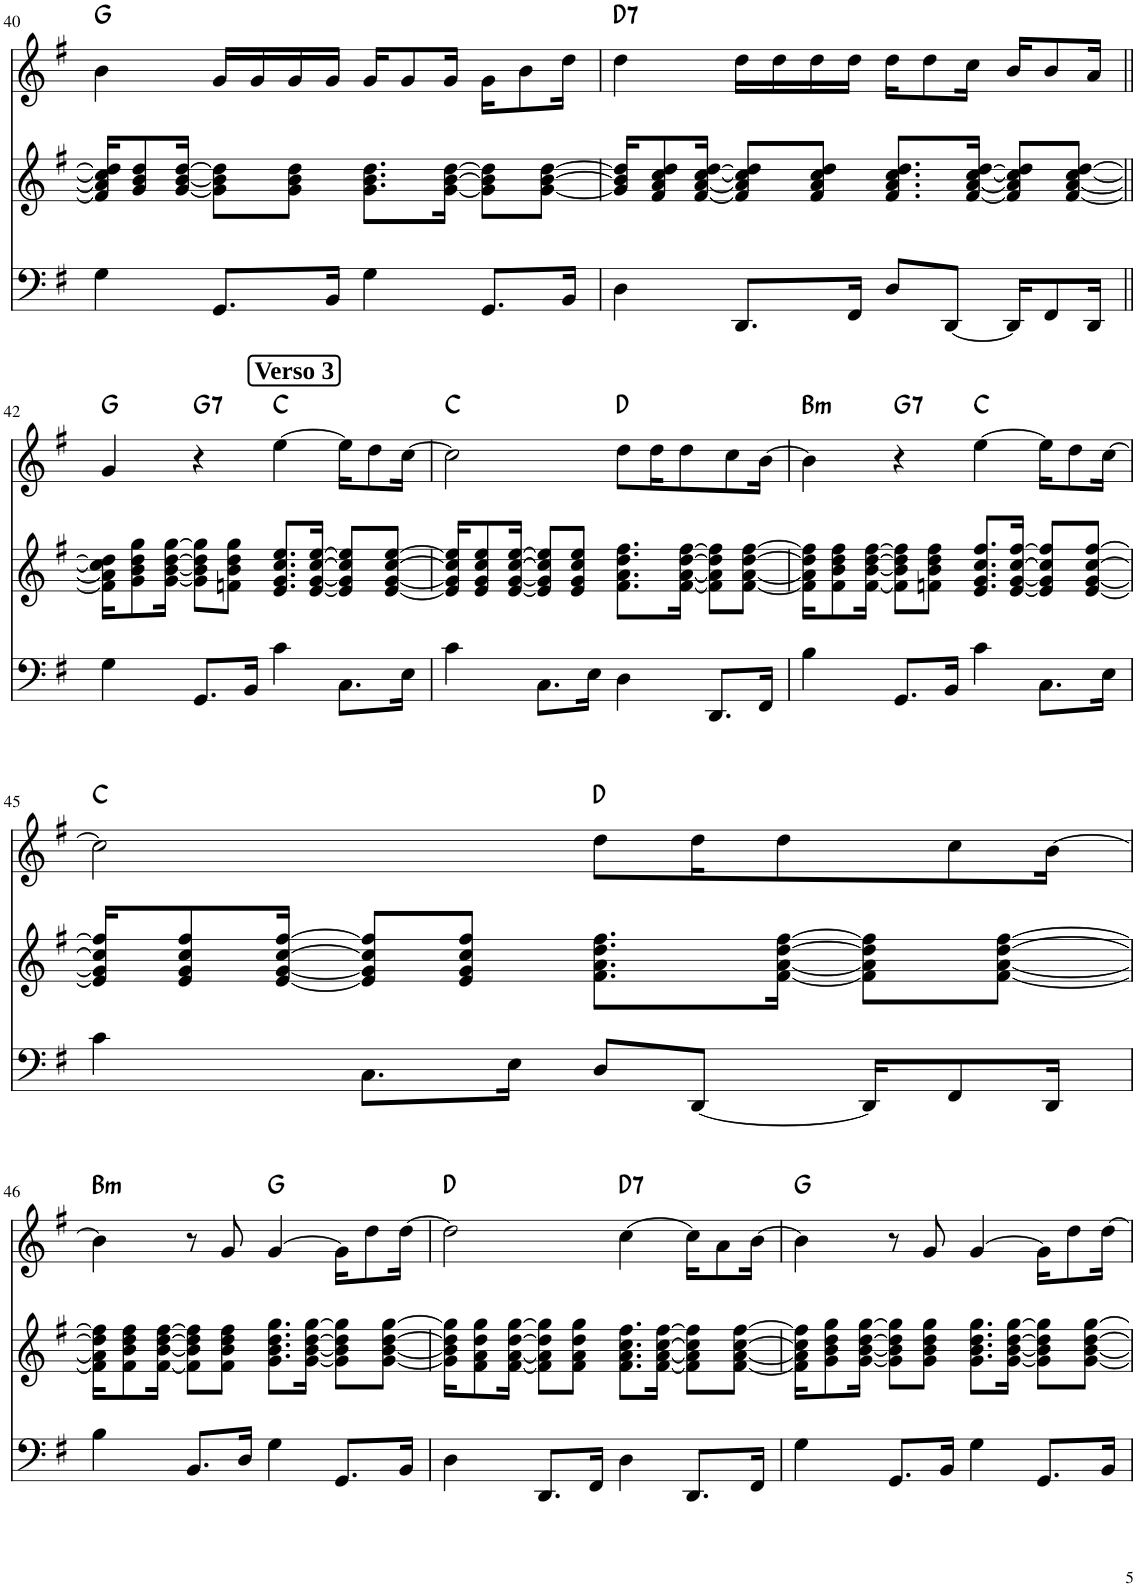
**kern	**kern	**kern	**harte
*part3	*part2	*part1	*part1
*staff3	*staff2	*staff1	*
*I"Baixo	*I"Harm.	*I"Mel.1	*
!!LO:PB:g=z
*clefF4	*clefG2	*clefG2	*
*k[f#]	*k[f#]	*k[f#]	*
*M4/4	*M4/4	*M4/4	*
=40	=40	=40	=40
!	!	!	!LO:H:kt=N.C.
4G\	16f#/] 16a/] 16cc/] 16dd/]KL	4b\	N
.	8g/ 8b/ 8dd/	.	.
.	[16g/ [16b/ [16dd/Jk	.	.
8.GG/L	8g\] 8b\] 8dd\]L	16g/LL	.
.	.	16g/	.
.	8g\ 8b\ 8dd\J	16g/	.
16BB/Jk	.	16g/JJ	.
4G\	8.g\ 8.b\ 8.dd\L	16g/KL	.
.	.	8g/	.
.	[16g\ [16b\ [16dd\Jk	16g/Jk	.
8.GG/L	8g\] 8b\] 8dd\]L	16g\KL	.
.	.	8b\	.
.	[8g\ [8b\ [8dd\J	.	.
16BB/Jk	.	16dd\Jk	.
=41	=41	=41	=41
!	!	!	!LO:H:kt=7
4D\	16g/] 16b/] 16dd/]KL	4dd\	D:7
.	8f#/ 8a/ 8cc/ 8dd/	.	.
.	[16f#/ [16a/ [16cc/ [16dd/Jk	.	.
8.DD/L	8f#/] 8a/] 8cc/] 8dd/]L	16dd\LL	.
.	.	16dd\	.
.	8f#/ 8a/ 8cc/ 8dd/J	16dd\	.
16FF#/Jk	.	16dd\JJ	.
8D/L	8.f#/ 8.a/ 8.cc/ 8.dd/L	16dd\KL	.
.	.	8dd\	.
[8DD/J	.	.	.
.	[16f#/ [16a/ [16cc/ [16dd/Jk	16cc\Jk	.
16DD/KL]	8f#/] 8a/] 8cc/] 8dd/]L	16b/KL	.
8FF#/	.	8b/	.
.	[8f#/ [8a/ [8cc/ [8dd/J	.	.
16DD/Jk	.	16a/Jk	.
!!LO:LB:g=z
!!LO:REH:place=s1:a:B:cj:fs=12:t=Verso 3:qo=2
=42||	=42||	=42||	=42||
4G\	16f#\] 16a\] 16cc\] 16dd\]KL	4g/	G:maj
.	8g\ 8b\ 8dd\ 8gg\	.	.
.	[16g\ [16b\ [16dd\ [16gg\Jk	.	.
!	!	!	!LO:H:kt=7
8.GG/L	8g\] 8b\] 8dd\] 8gg\]L	4r	G:7
.	8fn\ 8b\ 8dd\ 8gg\J	.	.
16BB/Jk	.	.	.
!	!	!	!LO:H:kt=N.C.
4c\	8.e/ 8.g/ 8.cc/ 8.ee/L	[4ee\	N
.	[16e/ [16g/ [16cc/ [16ee/Jk	.	.
8.C\L	8e/] 8g/] 8cc/] 8ee/]L	16ee\KL]	.
.	.	8dd\	.
.	[8e/ [8g/ [8cc/ [8ee/J	.	.
16E\Jk	.	[16cc\Jk	.
=43	=43	=43	=43
!	!	!	!LO:H:kt=N.C.
4c\	16e/] 16g/] 16cc/] 16ee/]KL	2cc\]	N
.	8e/ 8g/ 8cc/ 8ee/	.	.
.	[16e/ [16g/ [16cc/ [16ee/Jk	.	.
8.C\L	8e/] 8g/] 8cc/] 8ee/]L	.	.
.	8e/ 8g/ 8cc/ 8ee/J	.	.
16E\Jk	.	.	.
4D\	8.f#\ 8.a\ 8.dd\ 8.ff#\L	8dd\L	D:maj
.	.	16dd\K	.
.	[16f#\ [16a\ [16dd\ [16ff#\Jk	8dd\	.
8.DD/L	8f#\] 8a\] 8dd\] 8ff#\]L	.	.
.	.	8cc\	.
.	[8f#\ [8a\ [8dd\ [8ff#\J	.	.
16FF#/Jk	.	[16b\Jk	.
=44	=44	=44	=44
!	!	!	!LO:H:kt=m
4B\	16f#\] 16a\] 16dd\] 16ff#\]KL	4b\]	B:min
.	8f#\ 8b\ 8dd\ 8ff#\	.	.
.	[16f#\ [16b\ [16dd\ [16ff#\Jk	.	.
!	!	!	!LO:H:kt=7
8.GG/L	8f#\] 8b\] 8dd\] 8ff#\]L	4r	G:7
.	8fn\ 8b\ 8dd\ 8ff#\J	.	.
16BB/Jk	.	.	.
4c\	8.e/ 8.g/ 8.cc/ 8.ff#/L	[4ee\	C:maj
.	[16e/ [16g/ [16cc/ [16ff#/Jk	.	.
8.C\L	8e/] 8g/] 8cc/] 8ff#/]L	16ee\KL]	.
.	.	8dd\	.
.	[8e/ [8g/ [8cc/ [8ff#/J	.	.
16E\Jk	.	[16cc\Jk	.
!!LO:LB:g=z
=45	=45	=45	=45
!	!	!	!LO:H:kt=N.C.
4c\	16e/] 16g/] 16cc/] 16ff#/]KL	2cc\]	N
.	8e/ 8g/ 8cc/ 8ff#/	.	.
.	[16e/ [16g/ [16cc/ [16ff#/Jk	.	.
8.C\L	8e/] 8g/] 8cc/] 8ff#/]L	.	.
.	8e/ 8g/ 8cc/ 8ff#/J	.	.
16E\Jk	.	.	.
8D/L	8.f#\ 8.a\ 8.dd\ 8.ff#\L	8dd\L	D:maj
[8DD/J	.	16dd\K	.
.	[16f#\ [16a\ [16dd\ [16ff#\Jk	8dd\	.
16DD/KL]	8f#\] 8a\] 8dd\] 8ff#\]L	.	.
8FF#/	.	8cc\	.
.	[8f#\ [8a\ [8dd\ [8ff#\J	.	.
16DD/Jk	.	[16b\Jk	.
!!LO:LB:g=z
=46	=46	=46	=46
!	!	!	!LO:H:kt=m
4B\	16f#\] 16a\] 16dd\] 16ff#\]KL	4b\]	B:min
.	8f#\ 8b\ 8dd\ 8ff#\	.	.
.	[16f#\ [16b\ [16dd\ [16ff#\Jk	.	.
8.BB/L	8f#\] 8b\] 8dd\] 8ff#\]L	8r	.
.	8f#\ 8b\ 8dd\ 8ff#\J	8g/	.
16D/Jk	.	.	.
!	!	!	!LO:H:kt=N.C.
4G\	8.g\ 8.b\ 8.dd\ 8.gg\L	[4g/	N
.	[16g\ [16b\ [16dd\ [16gg\Jk	.	.
8.GG/L	8g\] 8b\] 8dd\] 8gg\]L	16g\KL]	.
.	.	8dd\	.
.	[8g\ [8b\ [8dd\ [8gg\J	.	.
16BB/Jk	.	[16dd\Jk	.
=47	=47	=47	=47
4D\	16g\] 16b\] 16dd\] 16gg\]KL	2dd\]	D:maj
.	8f#\ 8a\ 8dd\ 8gg\	.	.
.	[16f#\ [16a\ [16dd\ [16gg\Jk	.	.
8.DD/L	8f#\] 8a\] 8dd\] 8gg\]L	.	.
.	8f#\ 8a\ 8dd\ 8gg\J	.	.
16FF#/Jk	.	.	.
!	!	!	!LO:H:kt=7
4D\	8.f#\ 8.a\ 8.cc\ 8.ff#\L	[4cc\	D:7
.	[16f#\ [16a\ [16cc\ [16ff#\Jk	.	.
8.DD/L	8f#\] 8a\] 8cc\] 8ff#\]L	16cc\KL]	.
.	.	8a\	.
.	[8f#\ [8a\ [8cc\ [8ff#\J	.	.
16FF#/Jk	.	[16b\Jk	.
=48	=48	=48	=48
!	!	!	!LO:H:kt=N.C.
4G\	16f#\] 16a\] 16cc\] 16ff#\]KL	4b\]	N
.	8g\ 8b\ 8dd\ 8gg\	.	.
.	[16g\ [16b\ [16dd\ [16gg\Jk	.	.
8.GG/L	8g\] 8b\] 8dd\] 8gg\]L	8r	.
.	8g\ 8b\ 8dd\ 8gg\J	8g/	.
16BB/Jk	.	.	.
4G\	8.g\ 8.b\ 8.dd\ 8.gg\L	[4g/	.
.	[16g\ [16b\ [16dd\ [16gg\Jk	.	.
8.GG/L	8g\] 8b\] 8dd\] 8gg\]L	16g\KL]	.
.	.	8dd\	.
.	[8g\ [8b\ [8dd\ [8gg\J	.	.
16BB/Jk	.	[16dd\Jk	.
=	=	=	=
*-	*-	*-	*-
